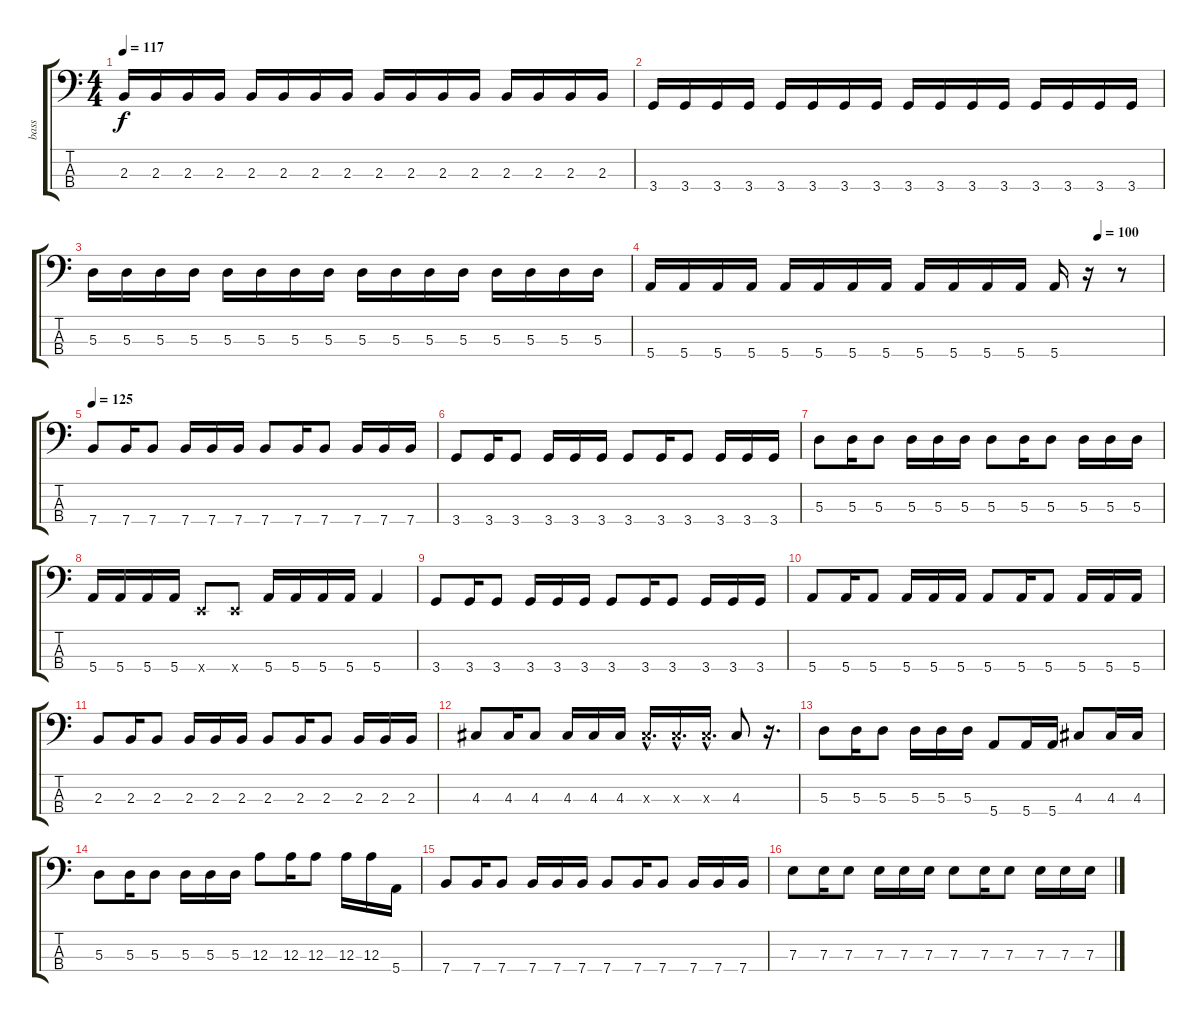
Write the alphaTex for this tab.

\track ("bass" "bass") {instrument electricbasspick}
\staff {score tabs}
\tuning (G2 D2 A1 E1) {hide}
\ts (4 4)
\tempo 117
\clef f4
\ks c
2.3.16{dy f} 2.3.16 2.3.16 2.3.16 2.3.16 2.3.16 2.3.16 2.3.16 2.3.16 2.3.16 2.3.16 2.3.16 2.3.16 2.3.16 2.3.16 2.3.16 |
3.4.16 3.4.16 3.4.16 3.4.16 3.4.16 3.4.16 3.4.16 3.4.16 3.4.16 3.4.16 3.4.16 3.4.16 3.4.16 3.4.16 3.4.16 3.4.16 |
5.3.16{volume 10} 5.3.16 5.3.16 5.3.16 5.3.16 5.3.16 5.3.16 5.3.16 5.3.16 5.3.16 5.3.16 5.3.16 5.3.16 5.3.16 5.3.16 5.3.16 |
\tempo (100 0.875)
5.4.16 5.4.16 5.4.16 5.4.16 5.4.16 5.4.16 5.4.16 5.4.16 5.4.16 5.4.16 5.4.16 5.4.16 5.4.16{volume 13} r.16 r.8 |
\tempo 125
7.4.8 7.4.16 7.4.8 7.4.16 7.4.16 7.4.16 7.4.8 7.4.16 7.4.8 7.4.16 7.4.16 7.4.16 |
3.4.8 3.4.16 3.4.8 3.4.16 3.4.16 3.4.16 3.4.8 3.4.16 3.4.8 3.4.16 3.4.16 3.4.16 |
5.3.8 5.3.16 5.3.8 5.3.16 5.3.16 5.3.16 5.3.8 5.3.16 5.3.8 5.3.16 5.3.16 5.3.16 |
5.4.16 5.4.16 5.4.16 5.4.16 0.4{x}.8 0.4{x}.8 5.4.16 5.4.16 5.4.16 5.4.16 5.4.4 |
3.4.8 3.4.16 3.4.8 3.4.16 3.4.16 3.4.16 3.4.8 3.4.16 3.4.8 3.4.16 3.4.16 3.4.16 |
5.4.8 5.4.16 5.4.8 5.4.16 5.4.16 5.4.16 5.4.8 5.4.16 5.4.8 5.4.16 5.4.16 5.4.16 |
2.3.8 2.3.16 2.3.8 2.3.16 2.3.16 2.3.16 2.3.8 2.3.16 2.3.8 2.3.16 2.3.16 2.3.16 |
4.3.8 4.3.16 4.3.8 4.3.16 4.3.16 4.3.16 4.3{hac x}.16{d} 4.3{hac x}.16{d} 4.3{hac x}.16{d} 4.3.8 r.16{d} |
5.3.8 5.3.16 5.3.8 5.3.16 5.3.16 5.3.16 5.4.8 5.4.16 5.4.16 4.3.8 4.3.16 4.3.16 |
5.3.8 5.3.16 5.3.8 5.3.16 5.3.16 5.3.16 12.3.8 12.3.16 12.3.8 12.3.16 12.3.16 5.4.16 |
7.4.8 7.4.16 7.4.8 7.4.16 7.4.16 7.4.16 7.4.8 7.4.16 7.4.8 7.4.16 7.4.16 7.4.16 |
7.3.8 7.3.16 7.3.8 7.3.16 7.3.16 7.3.16 7.3.8 7.3.16 7.3.8 7.3.16 7.3.16 7.3.16
